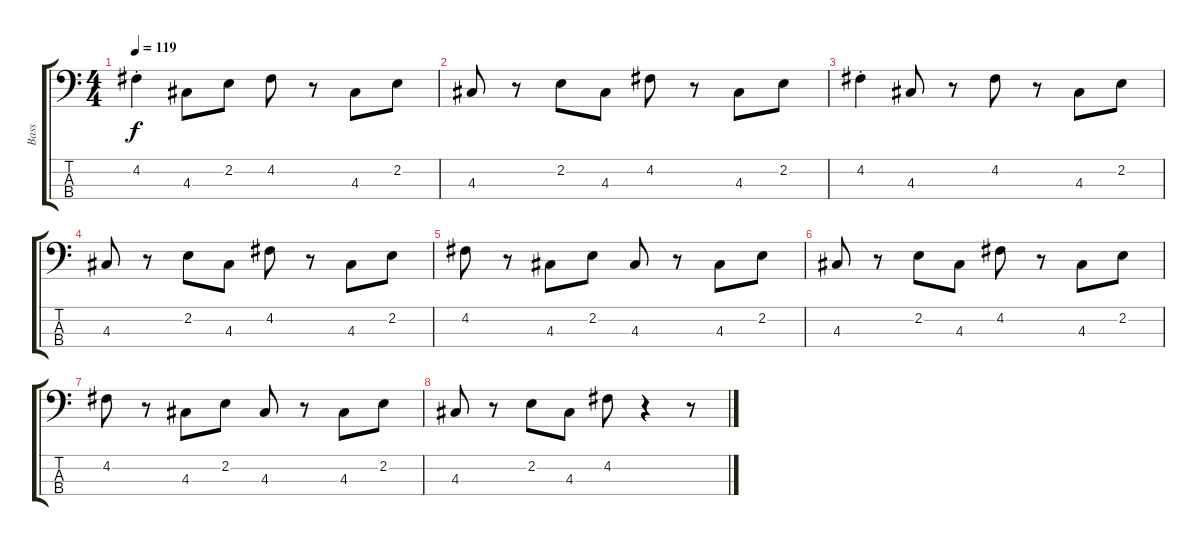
\track ("Bass" "Bass") {instrument electricbassfinger}
\staff {score tabs}
\tuning (G2 D2 A1 E1) {hide}
\ts (4 4)
\tempo 119
\clef f4
\ks c
4.2{st}.4{dy f} 4.3.8 2.2.8 4.2.8 r.8 4.3.8 2.2.8 |
4.3.8 r.8 2.2.8 4.3.8 4.2.8 r.8 4.3.8 2.2.8 |
4.2{st}.4 4.3.8 r.8 4.2.8 r.8 4.3.8 2.2.8 |
4.3.8 r.8 2.2.8 4.3.8 4.2.8 r.8 4.3.8 2.2.8 |
4.2.8 r.8 4.3.8 2.2.8 4.3.8 r.8 4.3.8 2.2.8 |
4.3.8 r.8 2.2.8 4.3.8 4.2.8 r.8 4.3.8 2.2.8 |
4.2.8 r.8 4.3.8 2.2.8 4.3.8 r.8 4.3.8 2.2.8 |
4.3.8 r.8 2.2.8 4.3.8 4.2.8 r.4 r.8
